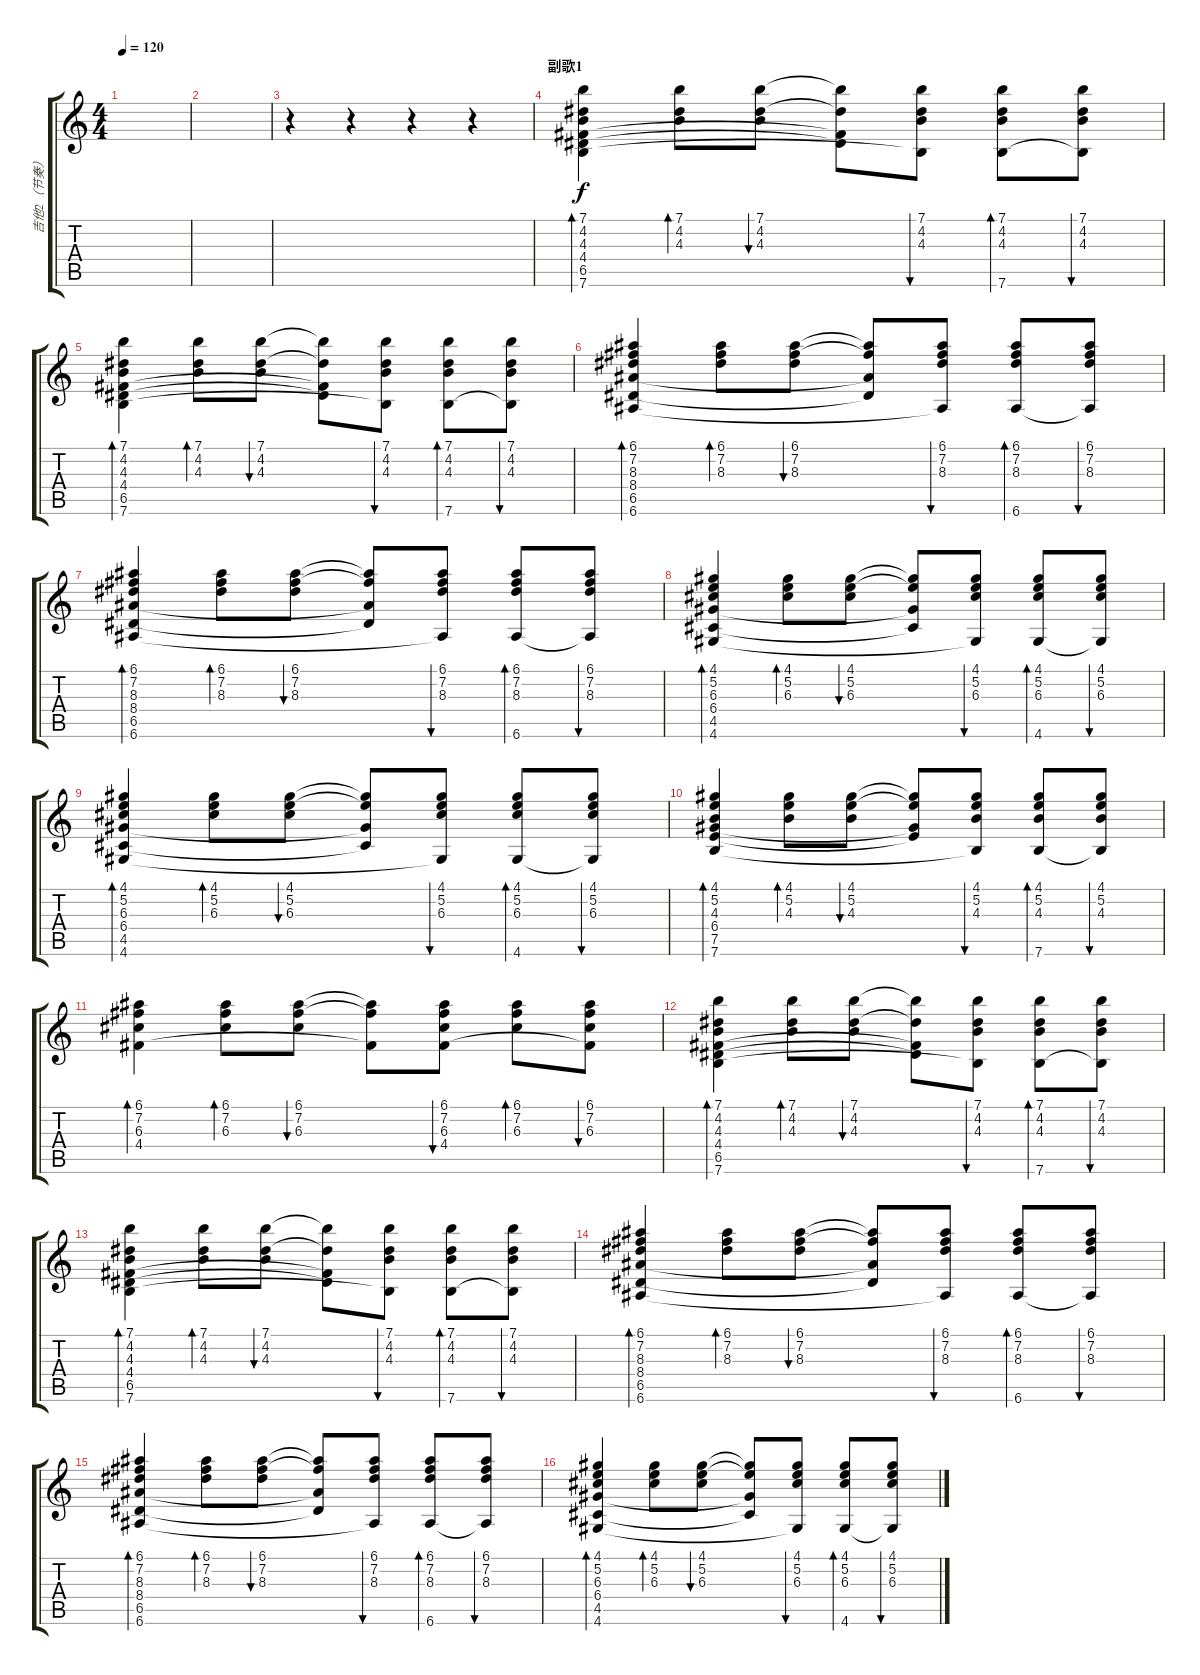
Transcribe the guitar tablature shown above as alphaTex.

\track ("吉他2（节奏）" "吉他2（节奏）") {instrument acousticguitarnylon}
\staff {score tabs}
\tuning (E4 B3 G3 D3 A2 E2) {hide}
\ts (4 4)
\tempo 120
\clef g2
\ks c
|
|
r.4 r.4 r.4 r.4 |
\section ("" "副歌1")
(7.1 4.2 4.3 4.4 6.5 7.6).4{bd 30} (7.1 4.2 4.3).8{bd 30} (7.1 4.2 4.3).8{bu 30} (7.1{t} 4.2{t} 4.4{t} 6.5{t}).8 (7.1 4.2 4.3 7.6{t}).8{bu 30} (7.1 4.2 4.3 7.6).8{bd 30} (7.1 4.2 4.3 7.6{t}).8{bu 30} |
(7.1 4.2 4.3 4.4 6.5 7.6).4{bd 30} (7.1 4.2 4.3).8{bd 30} (7.1 4.2 4.3).8{bu 30} (7.1{t} 4.2{t} 4.4{t} 6.5{t}).8 (7.1 4.2 4.3 7.6{t}).8{bu 30} (7.1 4.2 4.3 7.6).8{bd 30} (7.1 4.2 4.3 7.6{t}).8{bu 30} |
(6.1 7.2 8.3 8.4 6.5 6.6).4{bd 30} (6.1 7.2 8.3).8{bd 30} (6.1 7.2 8.3).8{bu 30} (6.1{t} 7.2{t} 8.4{t} 6.5{t}).8 (6.1 7.2 8.3 6.6{t}).8{bu 30} (6.1 7.2 8.3 6.6).8{bd 30} (6.1 7.2 8.3 6.6{t}).8{bu 30} |
(6.1 7.2 8.3 8.4 6.5 6.6).4{bd 30} (6.1 7.2 8.3).8{bd 30} (6.1 7.2 8.3).8{bu 30} (6.1{t} 7.2{t} 8.4{t} 6.5{t}).8 (6.1 7.2 8.3 6.6{t}).8{bu 30} (6.1 7.2 8.3 6.6).8{bd 30} (6.1 7.2 8.3 6.6{t}).8{bu 30} |
(4.1 5.2 6.3 6.4 4.5 4.6).4{bd 30} (4.1 5.2 6.3).8{bd 30} (4.1 5.2 6.3).8{bu 30} (4.1{t} 5.2{t} 6.4{t} 4.5{t}).8 (4.1 5.2 6.3 4.6{t}).8{bu 30} (4.1 5.2 6.3 4.6).8{bd 30} (4.1 5.2 6.3 4.6{t}).8{bu 30} |
(4.1 5.2 6.3 6.4 4.5 4.6).4{bd 30} (4.1 5.2 6.3).8{bd 30} (4.1 5.2 6.3).8{bu 30} (4.1{t} 5.2{t} 6.4{t} 4.5{t}).8 (4.1 5.2 6.3 4.6{t}).8{bu 30} (4.1 5.2 6.3 4.6).8{bd 30} (4.1 5.2 6.3 4.6{t}).8{bu 30} |
(4.1 5.2 4.3 6.4 7.5 7.6).4{bd 30} (4.1 5.2 4.3).8{bd 30} (4.1 5.2 4.3).8{bu 30} (4.1{t} 5.2{t} 6.4{t} 7.5{t}).8 (4.1 5.2 4.3 7.6{t}).8{bu 30} (4.1 5.2 4.3 7.6).8{bd 30} (4.1 5.2 4.3 7.6{t}).8{bu 30} |
(6.1 7.2 6.3 4.4).4{bd 30} (6.1 7.2 6.3).8{bd 30} (6.1 7.2 6.3).8{bu 30} (6.1{t} 7.2{t} 4.4{t}).8 (6.1 7.2 6.3 4.4).8{bu 30} (6.1 7.2 6.3).8{bd 30} (6.1 7.2 6.3 4.4{t}).8{bu 30} |
(7.1 4.2 4.3 4.4 6.5 7.6).4{bd 30} (7.1 4.2 4.3).8{bd 30} (7.1 4.2 4.3).8{bu 30} (7.1{t} 4.2{t} 4.4{t} 6.5{t}).8 (7.1 4.2 4.3 7.6{t}).8{bu 30} (7.1 4.2 4.3 7.6).8{bd 30} (7.1 4.2 4.3 7.6{t}).8{bu 30} |
(7.1 4.2 4.3 4.4 6.5 7.6).4{bd 30} (7.1 4.2 4.3).8{bd 30} (7.1 4.2 4.3).8{bu 30} (7.1{t} 4.2{t} 4.4{t} 6.5{t}).8 (7.1 4.2 4.3 7.6{t}).8{bu 30} (7.1 4.2 4.3 7.6).8{bd 30} (7.1 4.2 4.3 7.6{t}).8{bu 30} |
(6.1 7.2 8.3 8.4 6.5 6.6).4{bd 30} (6.1 7.2 8.3).8{bd 30} (6.1 7.2 8.3).8{bu 30} (6.1{t} 7.2{t} 8.4{t} 6.5{t}).8 (6.1 7.2 8.3 6.6{t}).8{bu 30} (6.1 7.2 8.3 6.6).8{bd 30} (6.1 7.2 8.3 6.6{t}).8{bu 30} |
(6.1 7.2 8.3 8.4 6.5 6.6).4{bd 30} (6.1 7.2 8.3).8{bd 30} (6.1 7.2 8.3).8{bu 30} (6.1{t} 7.2{t} 8.4{t} 6.5{t}).8 (6.1 7.2 8.3 6.6{t}).8{bu 30} (6.1 7.2 8.3 6.6).8{bd 30} (6.1 7.2 8.3 6.6{t}).8{bu 30} |
(4.1 5.2 6.3 6.4 4.5 4.6).4{bd 30} (4.1 5.2 6.3).8{bd 30} (4.1 5.2 6.3).8{bu 30} (4.1{t} 5.2{t} 6.4{t} 4.5{t}).8 (4.1 5.2 6.3 4.6{t}).8{bu 30} (4.1 5.2 6.3 4.6).8{bd 30} (4.1 5.2 6.3 4.6{t}).8{bu 30}
